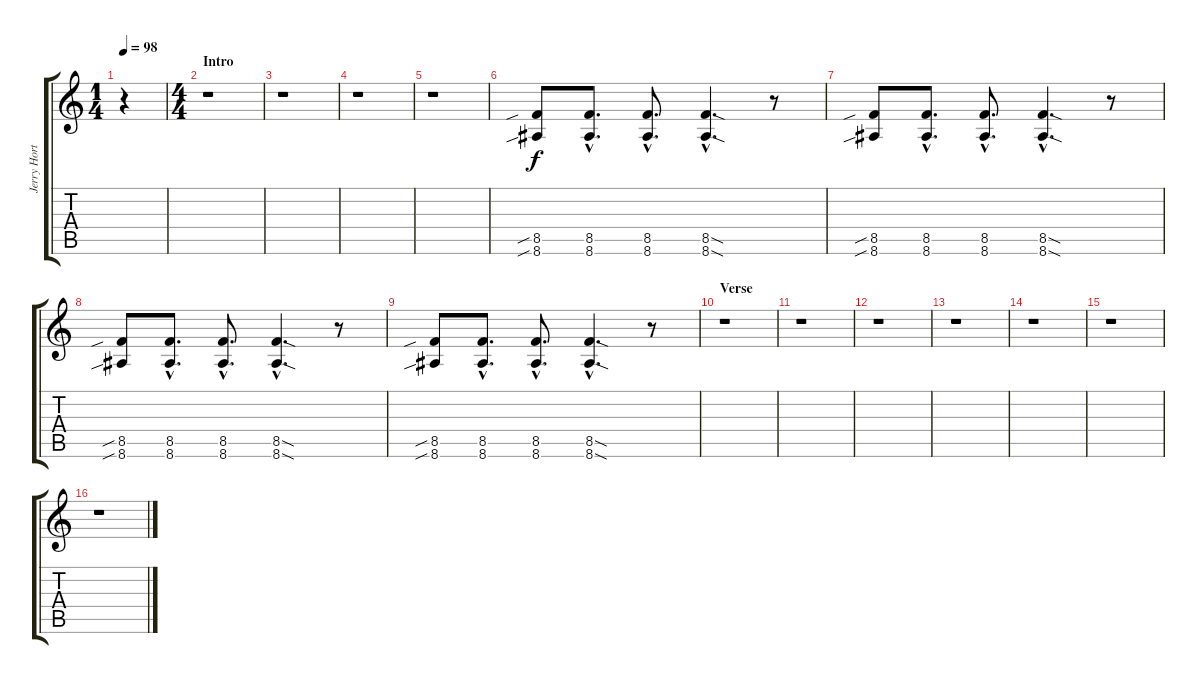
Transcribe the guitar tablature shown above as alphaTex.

\track ("Jerry Horton - 2nd Guitar" "Jerry Hort") {instrument overdrivenguitar}
\staff {score tabs}
\tuning (E4 B3 G3 D3 A2 D2) {hide}
\ts (1 4)
\tempo 98
\clef g2
\ks c
r.4{dy f instrument overdrivenguitar} |
\ts (4 4)
\section ("" "Intro")
r.1 |
r.1 |
r.1 |
r.1 |
(8.5{sib} 8.6{sib}).8 (8.5{hac} 8.6{hac}).8{d} (8.5{hac} 8.6{hac}).8{d} (8.5{sod hac} 8.6{sod hac}).4{d} r.8 |
(8.5{sib} 8.6{sib}).8 (8.5{hac} 8.6{hac}).8{d} (8.5{hac} 8.6{hac}).8{d} (8.5{sod hac} 8.6{sod hac}).4{d} r.8 |
(8.5{sib} 8.6{sib}).8 (8.5{hac} 8.6{hac}).8{d} (8.5{hac} 8.6{hac}).8{d} (8.5{sod hac} 8.6{sod hac}).4{d} r.8 |
(8.5{sib} 8.6{sib}).8 (8.5{hac} 8.6{hac}).8{d} (8.5{hac} 8.6{hac}).8{d} (8.5{sod hac} 8.6{sod hac}).4{d} r.8 |
\section ("" "Verse")
r.1 |
r.1 |
r.1 |
r.1 |
r.1 |
r.1 |
r.1
